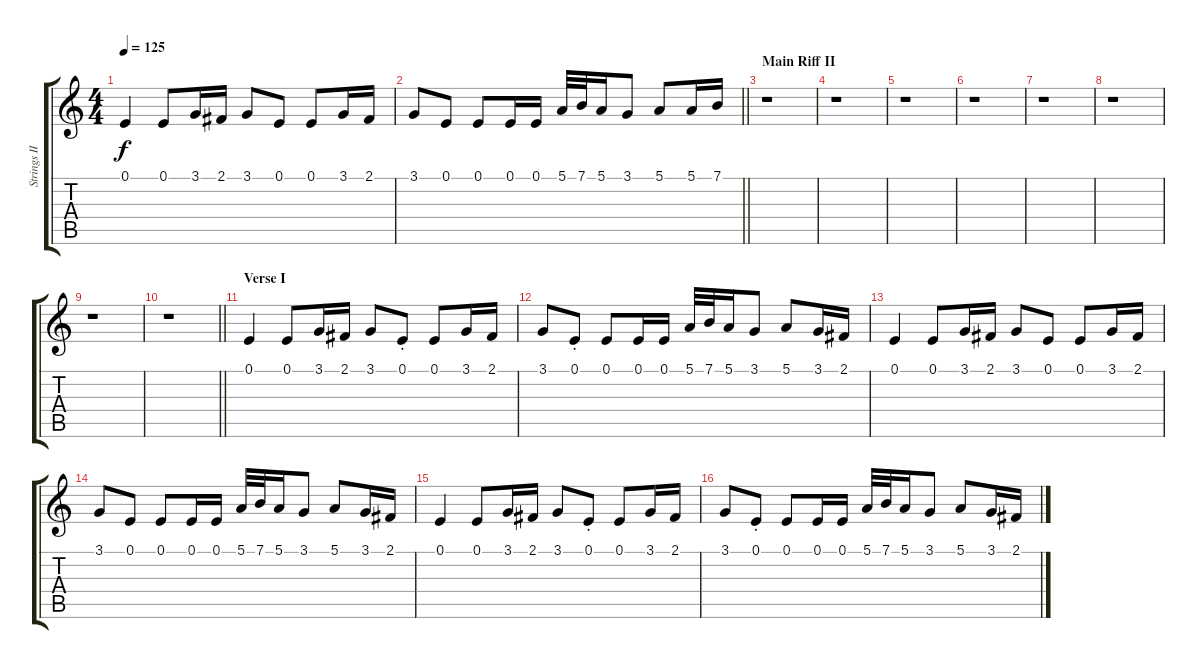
\track ("Strings II" "Strings II") {instrument stringensemble2}
\staff {score tabs}
\tuning (E4 B3 G3 D3 A2 E2) {hide}
\ts (4 4)
\tempo 125
\clef g2
\ks c
0.1.4{dy f} 0.1.8 3.1.16 2.1.16 3.1.8 0.1.8 0.1.8 3.1.16 2.1.16 |
\barLineRight lightlight
3.1.8 0.1.8 0.1.8 0.1.16 0.1.16 5.1.32 7.1.32 5.1.16 3.1.8 5.1.8 5.1.16 7.1.16 |
\section ("" "Main Riff II")
r.1 |
r.1 |
r.1 |
r.1 |
r.1 |
r.1 |
r.1 |
\barLineRight lightlight
r.1 |
\section ("" "Verse I")
0.1.4{volume 10 balance 9 instrument stringensemble2} 0.1.8 3.1.16 2.1.16 3.1.8 0.1{st}.8 0.1.8 3.1.16 2.1.16 |
3.1.8 0.1{st}.8 0.1.8 0.1.16 0.1.16 5.1.32 7.1.32 5.1.16 3.1.8 5.1.8 3.1.16 2.1.16 |
0.1.4 0.1.8 3.1.16 2.1.16 3.1.8 0.1.8 0.1.8 3.1.16 2.1.16 |
3.1.8 0.1.8 0.1.8 0.1.16 0.1.16 5.1.32 7.1.32 5.1.16 3.1.8 5.1.8 3.1.16 2.1.16 |
0.1.4 0.1.8 3.1.16 2.1.16 3.1.8 0.1{st}.8 0.1.8 3.1.16 2.1.16 |
3.1.8 0.1{st}.8 0.1.8 0.1.16 0.1.16 5.1.32 7.1.32 5.1.16 3.1.8 5.1.8 3.1.16 2.1.16
